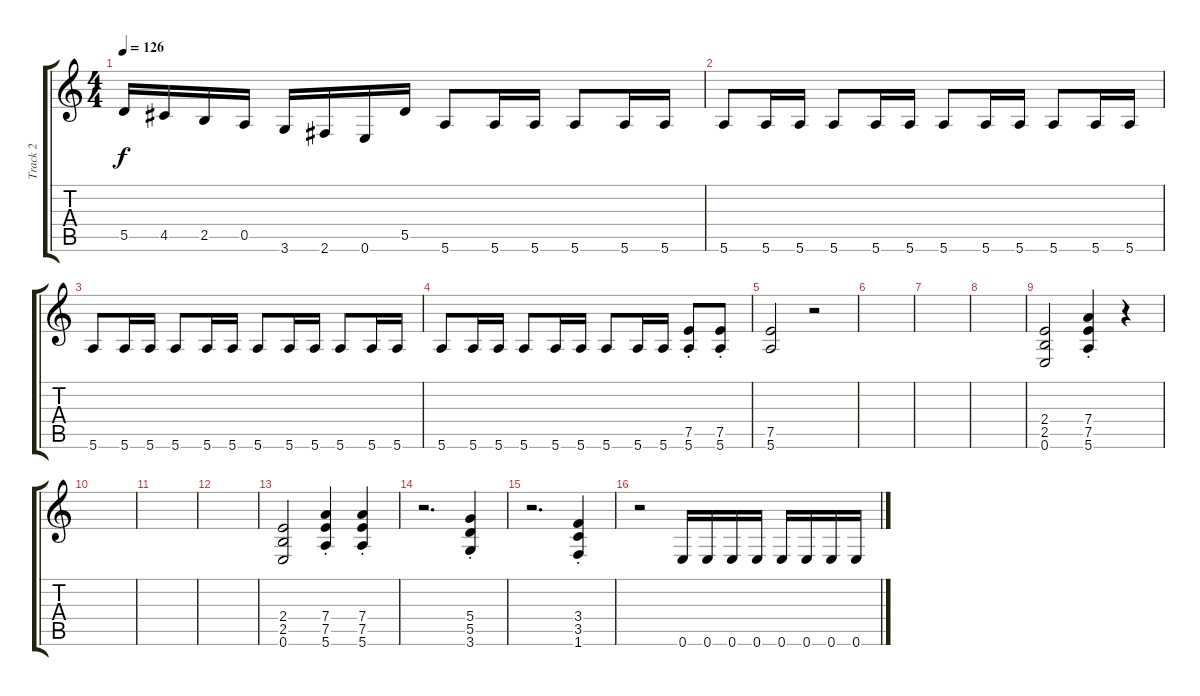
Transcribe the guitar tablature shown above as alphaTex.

\track ("Track 2" "Track 2") {instrument distortionguitar}
\staff {score tabs}
\tuning (E4 B3 G3 D3 A2 E2) {hide}
\ts (4 4)
\tempo 126
\clef g2
\ks c
5.5.16{dy f} 4.5.16 2.5.16 0.5.16 3.6.16 2.6.16 0.6.16 5.5.16 5.6.8 5.6.16 5.6.16 5.6.8 5.6.16 5.6.16 |
5.6.8 5.6.16 5.6.16 5.6.8 5.6.16 5.6.16 5.6.8 5.6.16 5.6.16 5.6.8 5.6.16 5.6.16 |
5.6.8 5.6.16 5.6.16 5.6.8 5.6.16 5.6.16 5.6.8 5.6.16 5.6.16 5.6.8 5.6.16 5.6.16 |
5.6.8 5.6.16 5.6.16 5.6.8 5.6.16 5.6.16 5.6.8 5.6.16 5.6.16 (7.5{st} 5.6{st}).8 (7.5{st} 5.6{st}).8 |
(7.5 5.6).2 r.2 |
|
|
|
(2.4 2.5 0.6).2 (7.4{st} 7.5{st} 5.6{st}).4 r.4 |
|
|
|
(2.4 2.5 0.6).2 (7.4{st} 7.5{st} 5.6{st}).4 (7.4{st} 7.5{st} 5.6{st}).4 |
r.2{d} (5.4{st} 5.5{st} 3.6{st}).4 |
r.2{d} (3.4{st} 3.5{st} 1.6{st}).4 |
r.2 0.6.16 0.6.16 0.6.16 0.6.16 0.6.16 0.6.16 0.6.16 0.6.16
